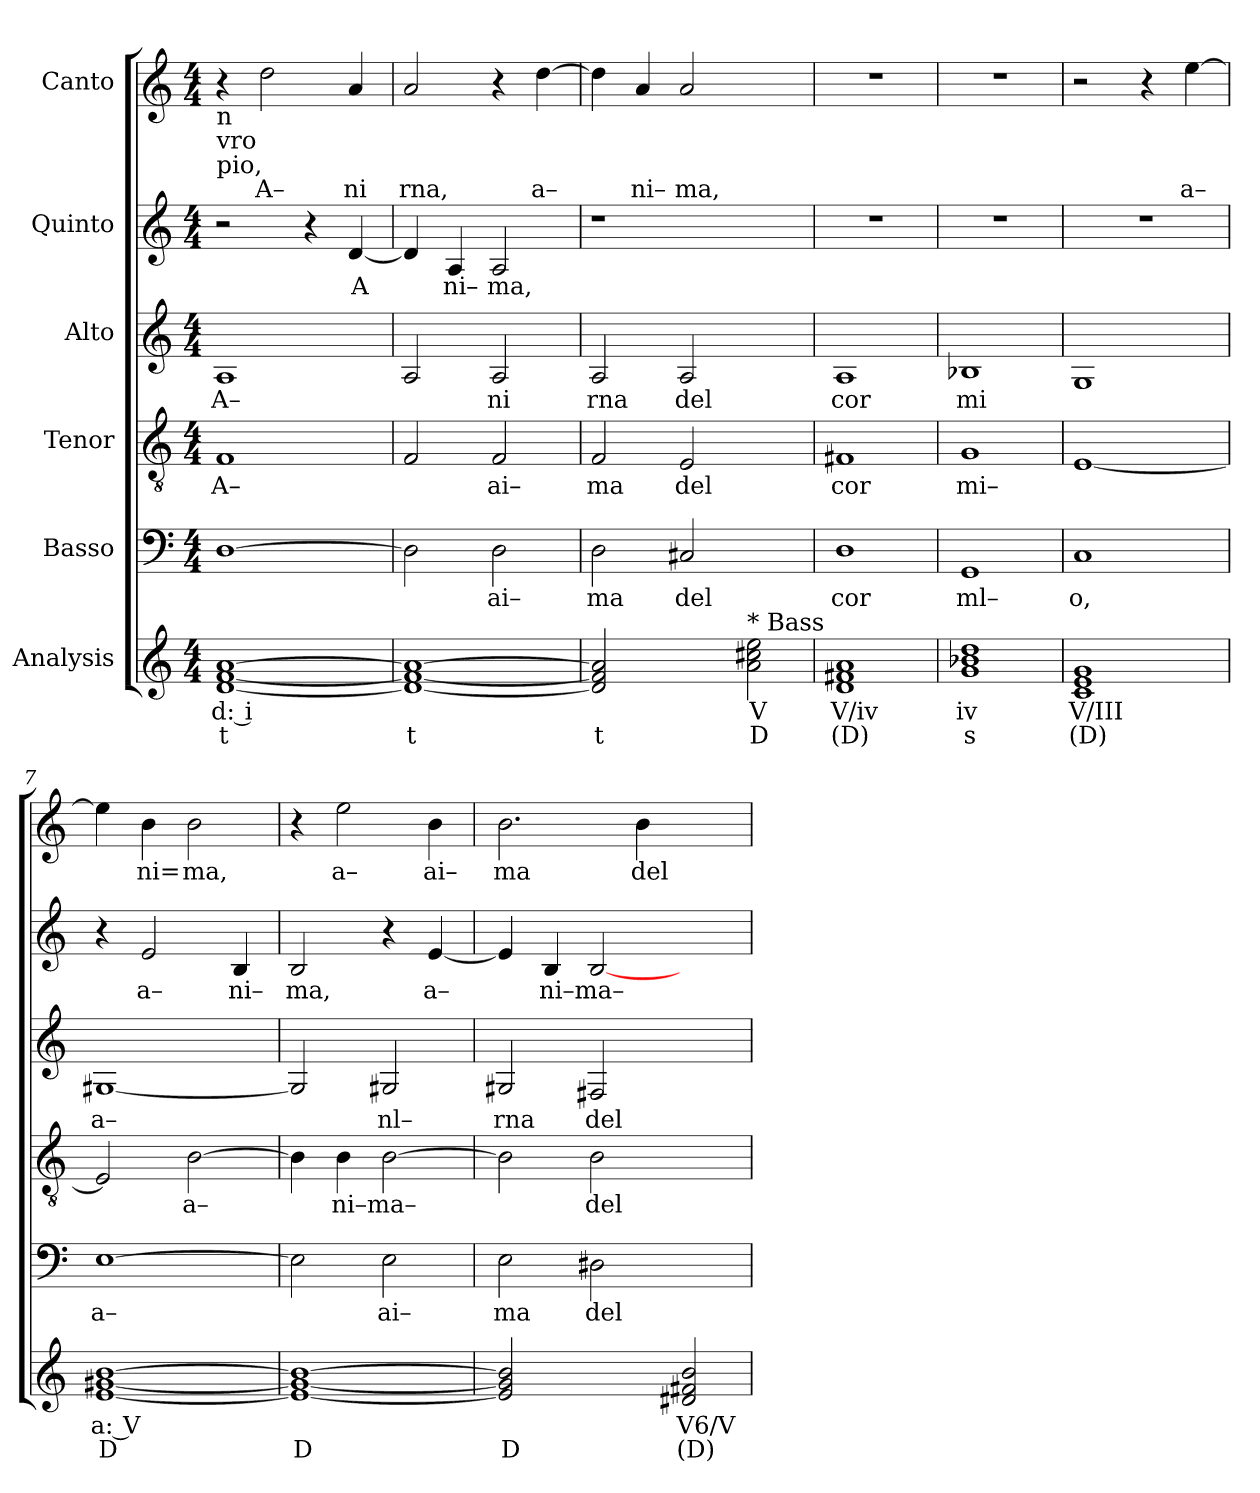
**kern	**text	**text	**kern	**text	**kern	**text	**kern	**text	**kern	**text	**kern	**text
*part6	*part6	*part6	*part5	*part5	*part4	*part4	*part3	*part3	*part2	*part2	*part1	*part1
*staff6	*staff6	*staff6	*staff5	*staff5	*staff4	*staff4	*staff3	*staff3	*staff2	*staff2	*staff1	*staff1
*I"Analysis	*	*	*I"Basso	*	*I"Tenor	*	*I"Alto	*	*I"Quinto	*	*I"Canto	*
*	*	*	*clefF4	*	*clefGv2	*	*clefG2	*	*clefG2	*	*clefG2	*
*k[]	*	*	*k[]	*	*k[]	*	*k[]	*	*k[]	*	*k[]	*
*M4/4	*	*	*M4/4	*	*M4/4	*	*M4/4	*	*M4/4	*	*M4/4	*
*MM120	*	*	*MM120	*	*MM120	*	*MM120	*	*MM120	*	*MM120	*
=1	=1	=1	=1	=1	=1	=1	=1	=1	=1	=1	=1	=1
!	!	!	!	!	!	!LO:LY:b	!	!	!	!	!	!
!	!	!	!	!	!	!	!	!	!	!	!LO:TX:b:t=n	!
!	!	!	!	!	!	!	!	!	!	!	!LO:TX:b:t=vro	!
!	!	!	!	!	!	!	!	!	!	!	!LO:TX:b:t=pio,	!
!	!	!	!	!	!	!	!	!LO:LY:b	!	!	!	!
[1d [1f [1a	d: i	t	[1D	.	1F	A–	1A	A–	2r	.	4r	.
!	!	!	!	!	!	!	!	!	!	!	!	!LO:LY:b
.	.	.	.	.	.	.	.	.	.	.	2dd\	A–
.	.	.	.	.	.	.	.	.	4r	.	.	.
!	!	!	!	!	!	!	!	!	!	!LO:LY:b	!	!
!	!	!	!	!	!	!	!	!	!	!	!	!LO:LY:b
.	.	.	.	.	.	.	.	.	[4d/	A	4a/	ni
=2	=2	=2	=2	=2	=2	=2	=2	=2	=2	=2	=2	=2
!	!	!	!	!	!	!	!	!	!	!	!	!LO:LY:b
1d_ 1f_ 1a_	.	t	2D\]	.	2F/	.	2A/	.	4d/]	.	2a/	rna,
!	!	!	!	!	!	!	!	!	!	!LO:LY:b	!	!
.	.	.	.	.	.	.	.	.	4A/	ni–	.	.
!	!	!	!	!LO:LY:b	!	!	!	!	!	!	!	!
!	!	!	!	!	!	!LO:LY:b	!	!	!	!	!	!
!	!	!	!	!	!	!	!	!LO:LY:b	!	!	!	!
!	!	!	!	!	!	!	!	!	!	!LO:LY:b	!	!
.	.	.	2D\	ai–	2F/	ai–	2A/	ni	2A/	ma,	4r	.
!	!	!	!	!	!	!	!	!	!	!	!	!LO:LY:b
.	.	.	.	.	.	.	.	.	.	.	[4dd\	a–
=3	=3	=3	=3	=3	=3	=3	=3	=3	=3	=3	=3	=3
!	!	!	!	!LO:LY:b	!	!	!	!	!	!	!	!
!	!	!	!	!	!	!LO:LY:b	!	!	!	!	!	!
!	!	!	!	!	!	!	!	!LO:LY:b	!	!	!	!
2d] 2f] 2a]	.	t	2D\	ma	2F/	ma	2A/	rna	1r	.	4dd\]	.
!	!	!	!	!	!	!	!	!	!	!	!	!LO:LY:b
.	.	.	.	.	.	.	.	.	.	.	4a/	ni–
!	!	!	!	!LO:LY:b	!	!	!	!	!	!	!	!
!	!	!	!	!	!	!LO:LY:b	!	!	!	!	!	!
!	!	!	!	!	!	!	!	!LO:LY:b	!	!	!	!
!	!	!	!	!	!	!	!	!	!	!	!	!LO:LY:b
2ryy	.	.	2C#X/	del	2E/	del	2A/	del	.	.	2a/	ma,
!LO:TX:a:t=* Bass	!	!	!	!	!	!	!	!	!	!	!	!
2a 2cc#X 2ee	V	D	2ryy	.	2ryy	.	2ryy	.	2ryy	.	2ryy	.
=4	=4	=4	=4	=4	=4	=4	=4	=4	=4	=4	=4	=4
!	!	!	!	!LO:LY:b	!	!	!	!	!	!	!	!
!	!	!	!	!	!	!LO:LY:b	!	!	!	!	!	!
!	!	!	!	!	!	!	!	!LO:LY:b	!	!	!	!
1d 1f#X 1a	V/iv	(D)	1D	cor	1F#X	cor	1A	cor	1r	.	1r	.
=5	=5	=5	=5	=5	=5	=5	=5	=5	=5	=5	=5	=5
!	!	!	!	!LO:LY:b	!	!	!	!	!	!	!	!
!	!	!	!	!	!	!LO:LY:b	!	!	!	!	!	!
!	!	!	!	!	!	!	!	!LO:LY:b	!	!	!	!
1g 1b-X 1dd	iv	s	1GG	ml–	1G	mi–	1B-X	mi	1r	.	1r	.
=6	=6	=6	=6	=6	=6	=6	=6	=6	=6	=6	=6	=6
!	!	!	!	!LO:LY:b	!	!	!	!	!	!	!	!
1c 1e 1g	V/III	(D)	1C	o,	[1E	.	1G	.	1r	.	2r	.
.	.	.	.	.	.	.	.	.	.	.	4r	.
!	!	!	!	!	!	!	!	!	!	!	!	!LO:LY:b
.	.	.	.	.	.	.	.	.	.	.	[4ee\	a–
=7	=7	=7	=7	=7	=7	=7	=7	=7	=7	=7	=7	=7
!	!	!	!	!LO:LY:b	!	!	!	!	!	!	!	!
!	!	!	!	!	!	!	!	!LO:LY:b	!	!	!	!
[1e [1g#X [1b	a: V	D	[1E	a–	2E/]	.	[1G#X	a–	4r	.	4ee\]	.
!	!	!	!	!	!	!	!	!	!	!LO:LY:b	!	!
!	!	!	!	!	!	!	!	!	!	!	!	!LO:LY:b
.	.	.	.	.	.	.	.	.	2e/	a–	4b\	ni=
!	!	!	!	!	!	!LO:LY:b	!	!	!	!	!	!
!	!	!	!	!	!	!	!	!	!	!	!	!LO:LY:b
.	.	.	.	.	[2B\	a–	.	.	.	.	2b\	ma,
!	!	!	!	!	!	!	!	!	!	!LO:LY:b	!	!
.	.	.	.	.	.	.	.	.	4B/	ni–	.	.
=8	=8	=8	=8	=8	=8	=8	=8	=8	=8	=8	=8	=8
!	!	!	!	!	!	!	!	!	!	!LO:LY:b	!	!
1e_ 1g#_ 1b_	.	D	2E\]	.	4B\]	.	2G#/]	.	2B/	ma,	4r	.
!	!	!	!	!	!	!LO:LY:b	!	!	!	!	!	!
!	!	!	!	!	!	!	!	!	!	!	!	!LO:LY:b
.	.	.	.	.	4B\	ni–ma–	.	.	.	.	2ee\	a–
!	!	!	!	!LO:LY:b	!	!	!	!	!	!	!	!
!	!	!	!	!	!	!	!	!LO:LY:b	!	!	!	!
.	.	.	2E\	ai–	[2B\	.	2G#X/	nl–	4r	.	.	.
!	!	!	!	!	!	!	!	!	!	!LO:LY:b	!	!
!	!	!	!	!	!	!	!	!	!	!	!	!LO:LY:b
.	.	.	.	.	.	.	.	.	[4e/	a–	4b\	ai–
=9	=9	=9	=9	=9	=9	=9	=9	=9	=9	=9	=9	=9
!	!	!	!	!LO:LY:b	!	!	!	!	!	!	!	!
!	!	!	!	!	!	!	!	!LO:LY:b	!	!	!	!
!	!	!	!	!	!	!	!	!	!	!	!	!LO:LY:b
2e] 2g#] 2b]	.	D	2E\	ma	2B\]	.	2G#X/	rna	4e/]	.	2.b\	ma
!	!	!	!	!	!	!	!	!	!	!LO:LY:b	!	!
.	.	.	.	.	.	.	.	.	4B/	ni–ma–	.	.
!	!	!	!	!LO:LY:b	!	!	!	!	!	!	!	!
!	!	!	!	!	!	!LO:LY:b	!	!	!	!	!	!
!	!	!	!	!	!	!	!	!LO:LY:b	!	!	!	!
2ryy	.	.	2D#X\	del	2B\	del	2F#X/	del	[2B/	.	.	.
!	!	!	!	!	!	!	!	!	!	!	!	!LO:LY:b
.	.	.	.	.	.	.	.	.	.	.	4b\	del
2d#X 2f#X 2b	V6/V	(D)	2ryy	.	2ryy	.	2ryy	.	2ryy	.	2ryy	.
=	=	=	=	=	=	=	=	=	=	=	=	=
*-	*-	*-	*-	*-	*-	*-	*-	*-	*-	*-	*-	*-
